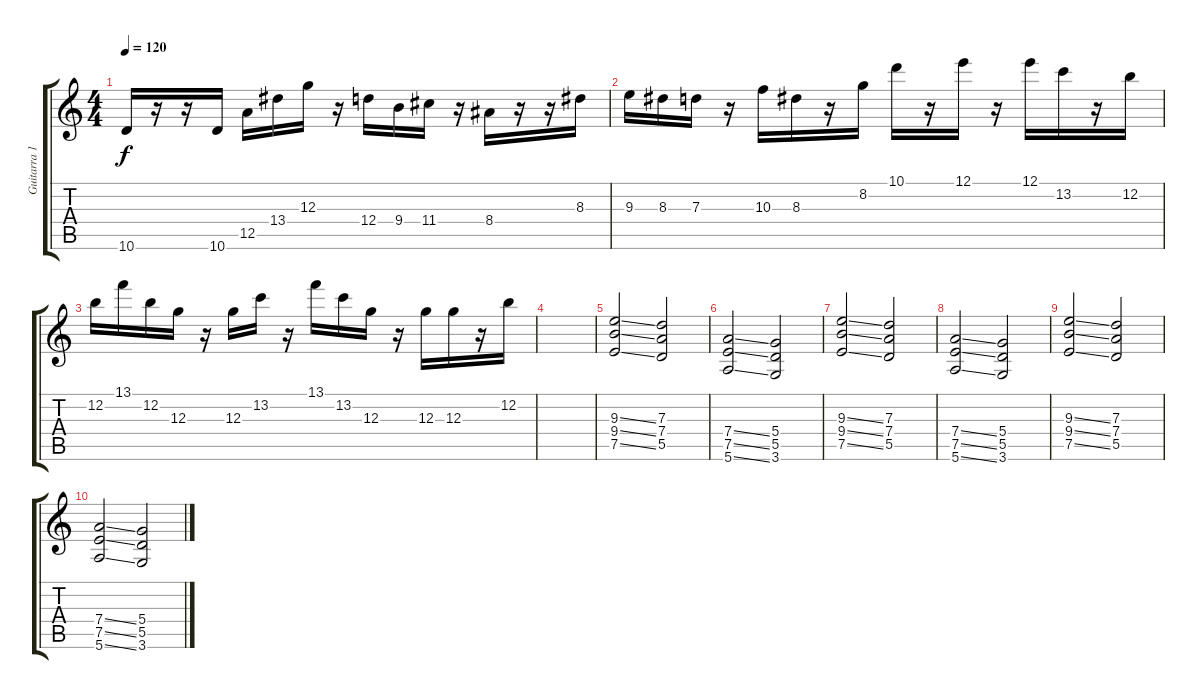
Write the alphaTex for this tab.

\track ("Guitarra 1" "Guitarra 1") {instrument distortionguitar}
\staff {score tabs}
\tuning (E4 B3 G3 D3 A2 E2) {hide}
\ts (4 4)
\tempo 120
\clef g2
\ks c
10.6.16{dy f} r.16 r.16 10.6.16 12.5.16 13.4.16 12.3.16 r.16 12.4.16 9.4.16 11.4.16 r.16 8.4.16 r.16 r.16 8.3.16 |
9.3.16 8.3.16 7.3.16 r.16 10.3.16 8.3.16 r.16 8.2.16 10.1.16 r.16 12.1.16 r.16 12.1.16 13.2.16 r.16 12.2.16 |
12.2.16 13.1.16 12.2.16 12.3.16 r.16 12.3.16 13.2.16 r.16 13.1.16 13.2.16 12.3.16 r.16 12.3.16 12.3.16 r.16 12.2.16 |
|
(9.3{ss} 9.4{ss} 7.5{ss}).2 (7.3 7.4 5.5).2 |
(7.4{ss} 7.5{ss} 5.6{ss}).2 (5.4 5.5 3.6).2 |
(9.3{ss} 9.4{ss} 7.5{ss}).2{volume 0} (7.3 7.4 5.5).2 |
(7.4{ss} 7.5{ss} 5.6{ss}).2 (5.4 5.5 3.6).2 |
(9.3{ss} 9.4{ss} 7.5{ss}).2 (7.3 7.4 5.5).2 |
(7.4{ss} 7.5{ss} 5.6{ss}).2 (5.4 5.5 3.6).2
